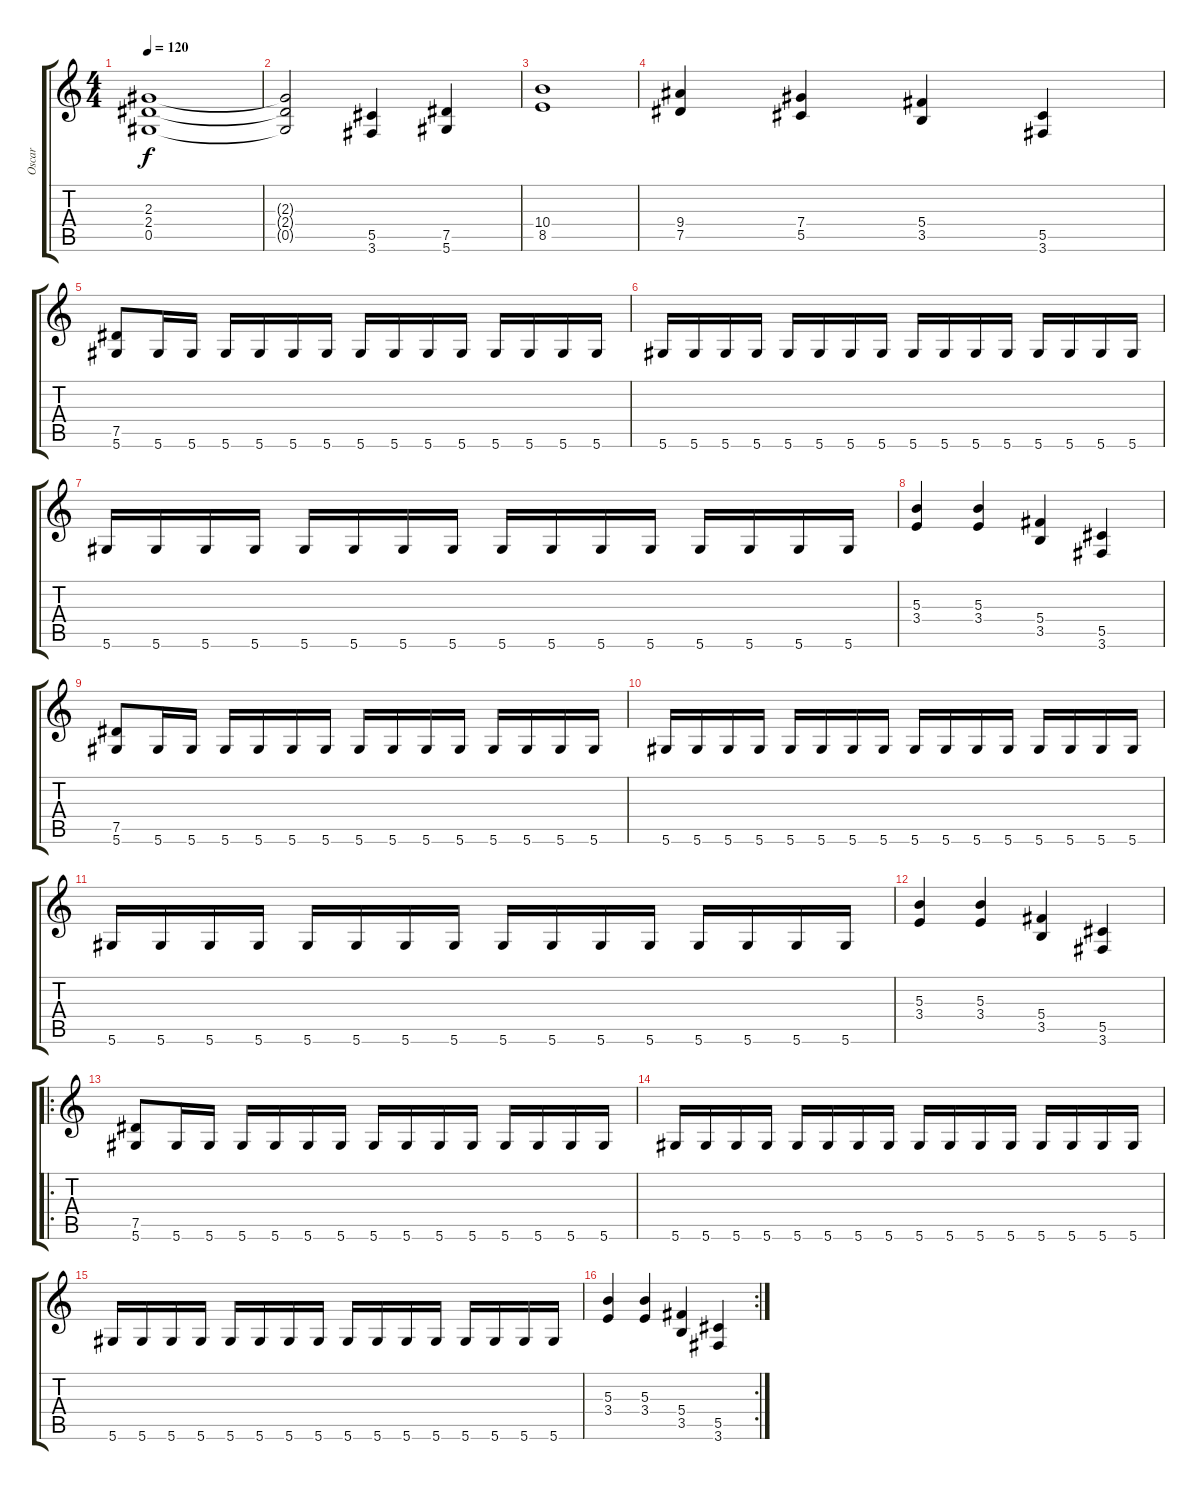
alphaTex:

\track ("Oscar" "Oscar") {instrument distortionguitar}
\staff {score tabs}
\tuning (Eb4 Bb3 Gb3 Db3 Ab2 Eb2) {hide}
\ts (4 4)
\tempo 120
\clef g2
\ks c
(2.3 2.4 0.5).1{dy f} |
(2.3{t} 2.4{t} 0.5{t}).2 (5.5 3.6).4 (7.5 5.6).4 |
(10.4 8.5).1 |
(9.4 7.5).4 (7.4 5.5).4 (5.4 3.5).4 (5.5 3.6).4 |
(7.5 5.6).8 5.6.16 5.6.16 5.6.16 5.6.16 5.6.16 5.6.16 5.6.16 5.6.16 5.6.16 5.6.16 5.6.16 5.6.16 5.6.16 5.6.16 |
5.6.16 5.6.16 5.6.16 5.6.16 5.6.16 5.6.16 5.6.16 5.6.16 5.6.16 5.6.16 5.6.16 5.6.16 5.6.16 5.6.16 5.6.16 5.6.16 |
5.6.16 5.6.16 5.6.16 5.6.16 5.6.16 5.6.16 5.6.16 5.6.16 5.6.16 5.6.16 5.6.16 5.6.16 5.6.16 5.6.16 5.6.16 5.6.16 |
(5.3 3.4).4 (5.3 3.4).4 (5.4 3.5).4 (5.5 3.6).4 |
(7.5 5.6).8 5.6.16 5.6.16 5.6.16 5.6.16 5.6.16 5.6.16 5.6.16 5.6.16 5.6.16 5.6.16 5.6.16 5.6.16 5.6.16 5.6.16 |
5.6.16 5.6.16 5.6.16 5.6.16 5.6.16 5.6.16 5.6.16 5.6.16 5.6.16 5.6.16 5.6.16 5.6.16 5.6.16 5.6.16 5.6.16 5.6.16 |
5.6.16 5.6.16 5.6.16 5.6.16 5.6.16 5.6.16 5.6.16 5.6.16 5.6.16 5.6.16 5.6.16 5.6.16 5.6.16 5.6.16 5.6.16 5.6.16 |
(5.3 3.4).4 (5.3 3.4).4 (5.4 3.5).4 (5.5 3.6).4 |
\ro
(7.5 5.6).8 5.6.16 5.6.16 5.6.16 5.6.16 5.6.16 5.6.16 5.6.16 5.6.16 5.6.16 5.6.16 5.6.16 5.6.16 5.6.16 5.6.16 |
5.6.16 5.6.16 5.6.16 5.6.16 5.6.16 5.6.16 5.6.16 5.6.16 5.6.16 5.6.16 5.6.16 5.6.16 5.6.16 5.6.16 5.6.16 5.6.16 |
5.6.16 5.6.16 5.6.16 5.6.16 5.6.16 5.6.16 5.6.16 5.6.16 5.6.16 5.6.16 5.6.16 5.6.16 5.6.16 5.6.16 5.6.16 5.6.16 |
\rc 2
(5.3 3.4).4 (5.3 3.4).4 (5.4 3.5).4 (5.5 3.6).4
